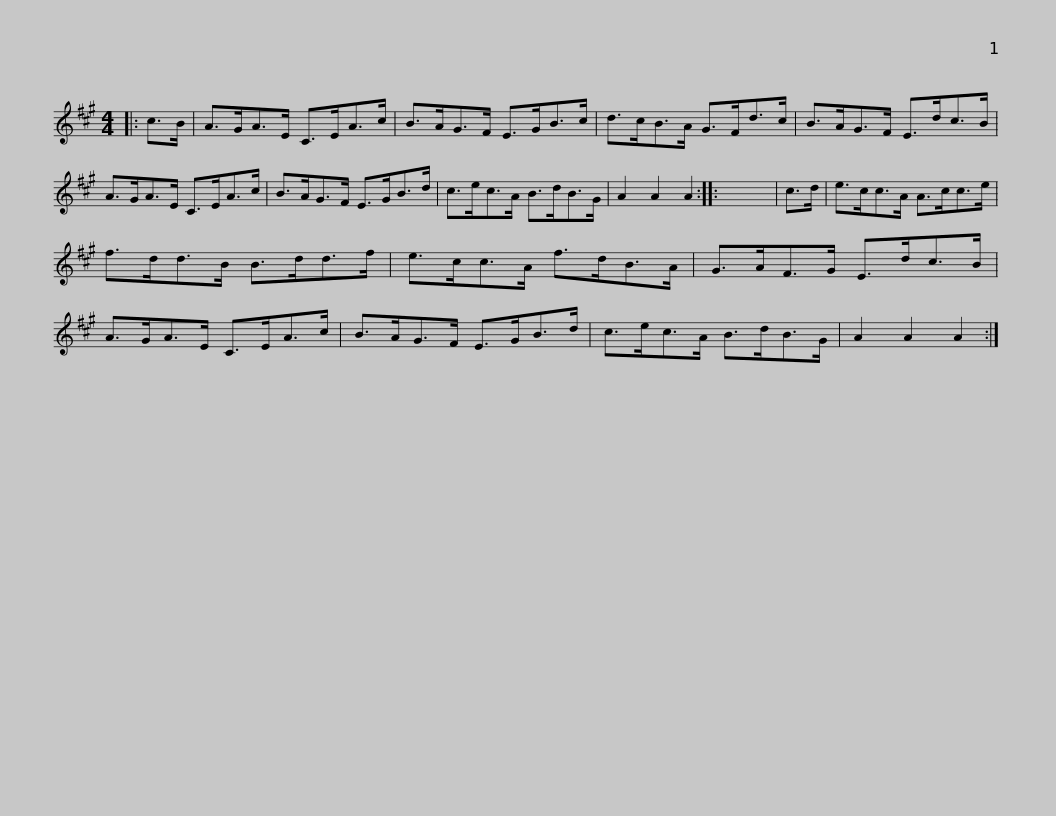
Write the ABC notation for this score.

X:1
L:1/8
M:4/4
I:linebreak $
K:A
V:1 treble
V:1
|: c>B | A>GA>E C>EA>c | B>AG>F E>GB>c | d>cB>A G>Fd>c | B>AG>F E>dc>B |$ %5
 A>GA>E C>EA>c | B>AG>F E>GB>d | c>ec>A B>dB>G | A2 A2 A2 :: x8 | %10
 c>d |$ e>cc>A A>cc>e | f>dd>B B>dd>f | e>cc>A f>dB>A | G>AF>G E>dc>B |$ %15
 A>GA>E C>EA>c | B>AG>F E>GB>d | c>ec>A B>dB>G | A2 A2 A2 :| %19
